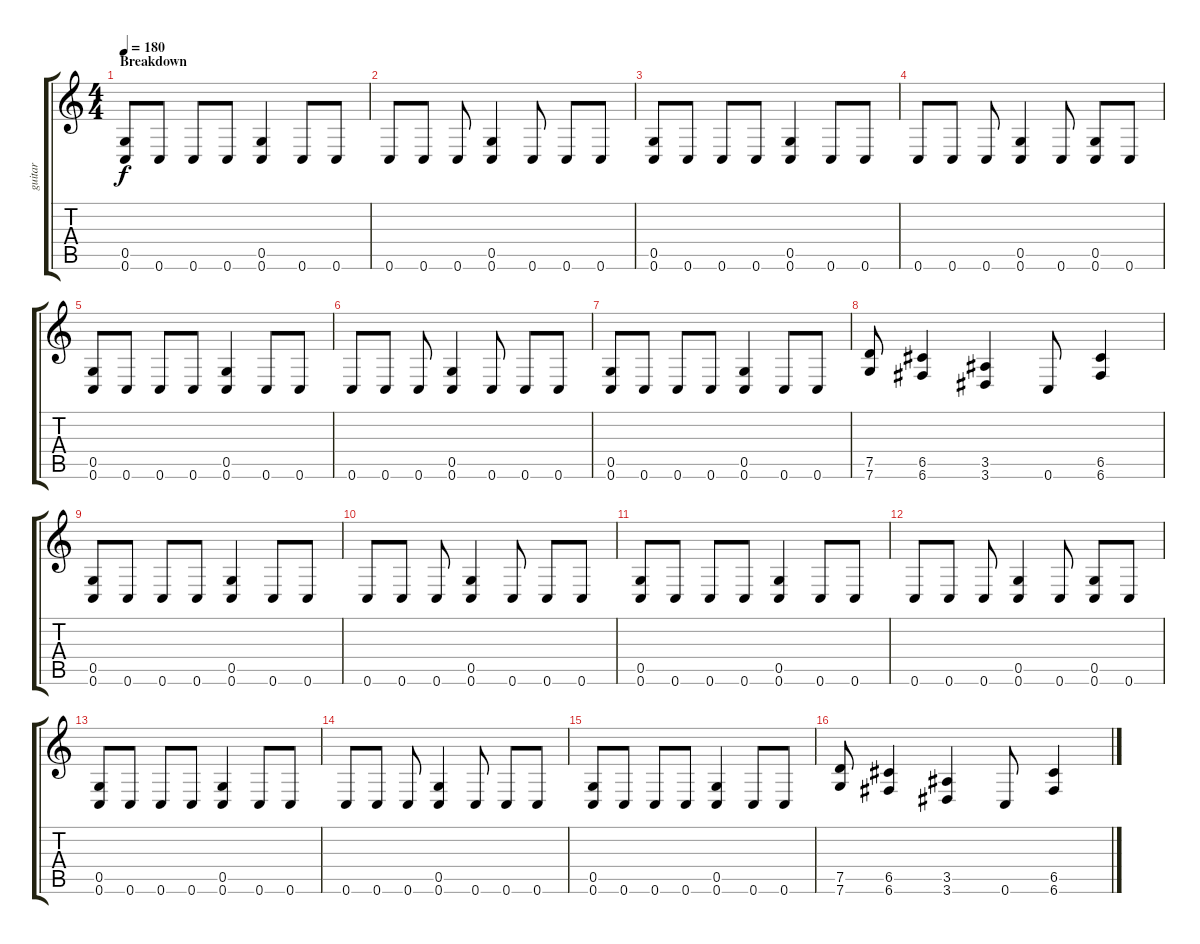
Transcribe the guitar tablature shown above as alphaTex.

\track ("guitar" "guitar") {instrument distortionguitar}
\staff {score tabs}
\tuning (D4 A3 F3 C3 G2 C2) {hide}
\ts (4 4)
\section ("" "Breakdown")
\tempo 180
\clef g2
\ks c
(0.5 0.6).8{dy f} 0.6.8 0.6.8 0.6.8 (0.5 0.6).4 0.6.8 0.6.8 |
0.6.8 0.6.8 0.6.8 (0.5 0.6).4 0.6.8 0.6.8 0.6.8 |
(0.5 0.6).8 0.6.8 0.6.8 0.6.8 (0.5 0.6).4 0.6.8 0.6.8 |
0.6.8 0.6.8 0.6.8 (0.5 0.6).4 0.6.8 (0.5 0.6).8 0.6.8 |
(0.5 0.6).8 0.6.8 0.6.8 0.6.8 (0.5 0.6).4 0.6.8 0.6.8 |
0.6.8 0.6.8 0.6.8 (0.5 0.6).4 0.6.8 0.6.8 0.6.8 |
(0.5 0.6).8 0.6.8 0.6.8 0.6.8 (0.5 0.6).4 0.6.8 0.6.8 |
(7.5 7.6).8 (6.5 6.6).4 (3.5 3.6).4 0.6.8 (6.5 6.6).4 |
(0.5 0.6).8 0.6.8 0.6.8 0.6.8 (0.5 0.6).4 0.6.8 0.6.8 |
0.6.8 0.6.8 0.6.8 (0.5 0.6).4 0.6.8 0.6.8 0.6.8 |
(0.5 0.6).8 0.6.8 0.6.8 0.6.8 (0.5 0.6).4 0.6.8 0.6.8 |
0.6.8 0.6.8 0.6.8 (0.5 0.6).4 0.6.8 (0.5 0.6).8 0.6.8 |
(0.5 0.6).8 0.6.8 0.6.8 0.6.8 (0.5 0.6).4 0.6.8 0.6.8 |
0.6.8 0.6.8 0.6.8 (0.5 0.6).4 0.6.8 0.6.8 0.6.8 |
(0.5 0.6).8 0.6.8 0.6.8 0.6.8 (0.5 0.6).4 0.6.8 0.6.8 |
(7.5 7.6).8 (6.5 6.6).4 (3.5 3.6).4 0.6.8 (6.5 6.6).4
